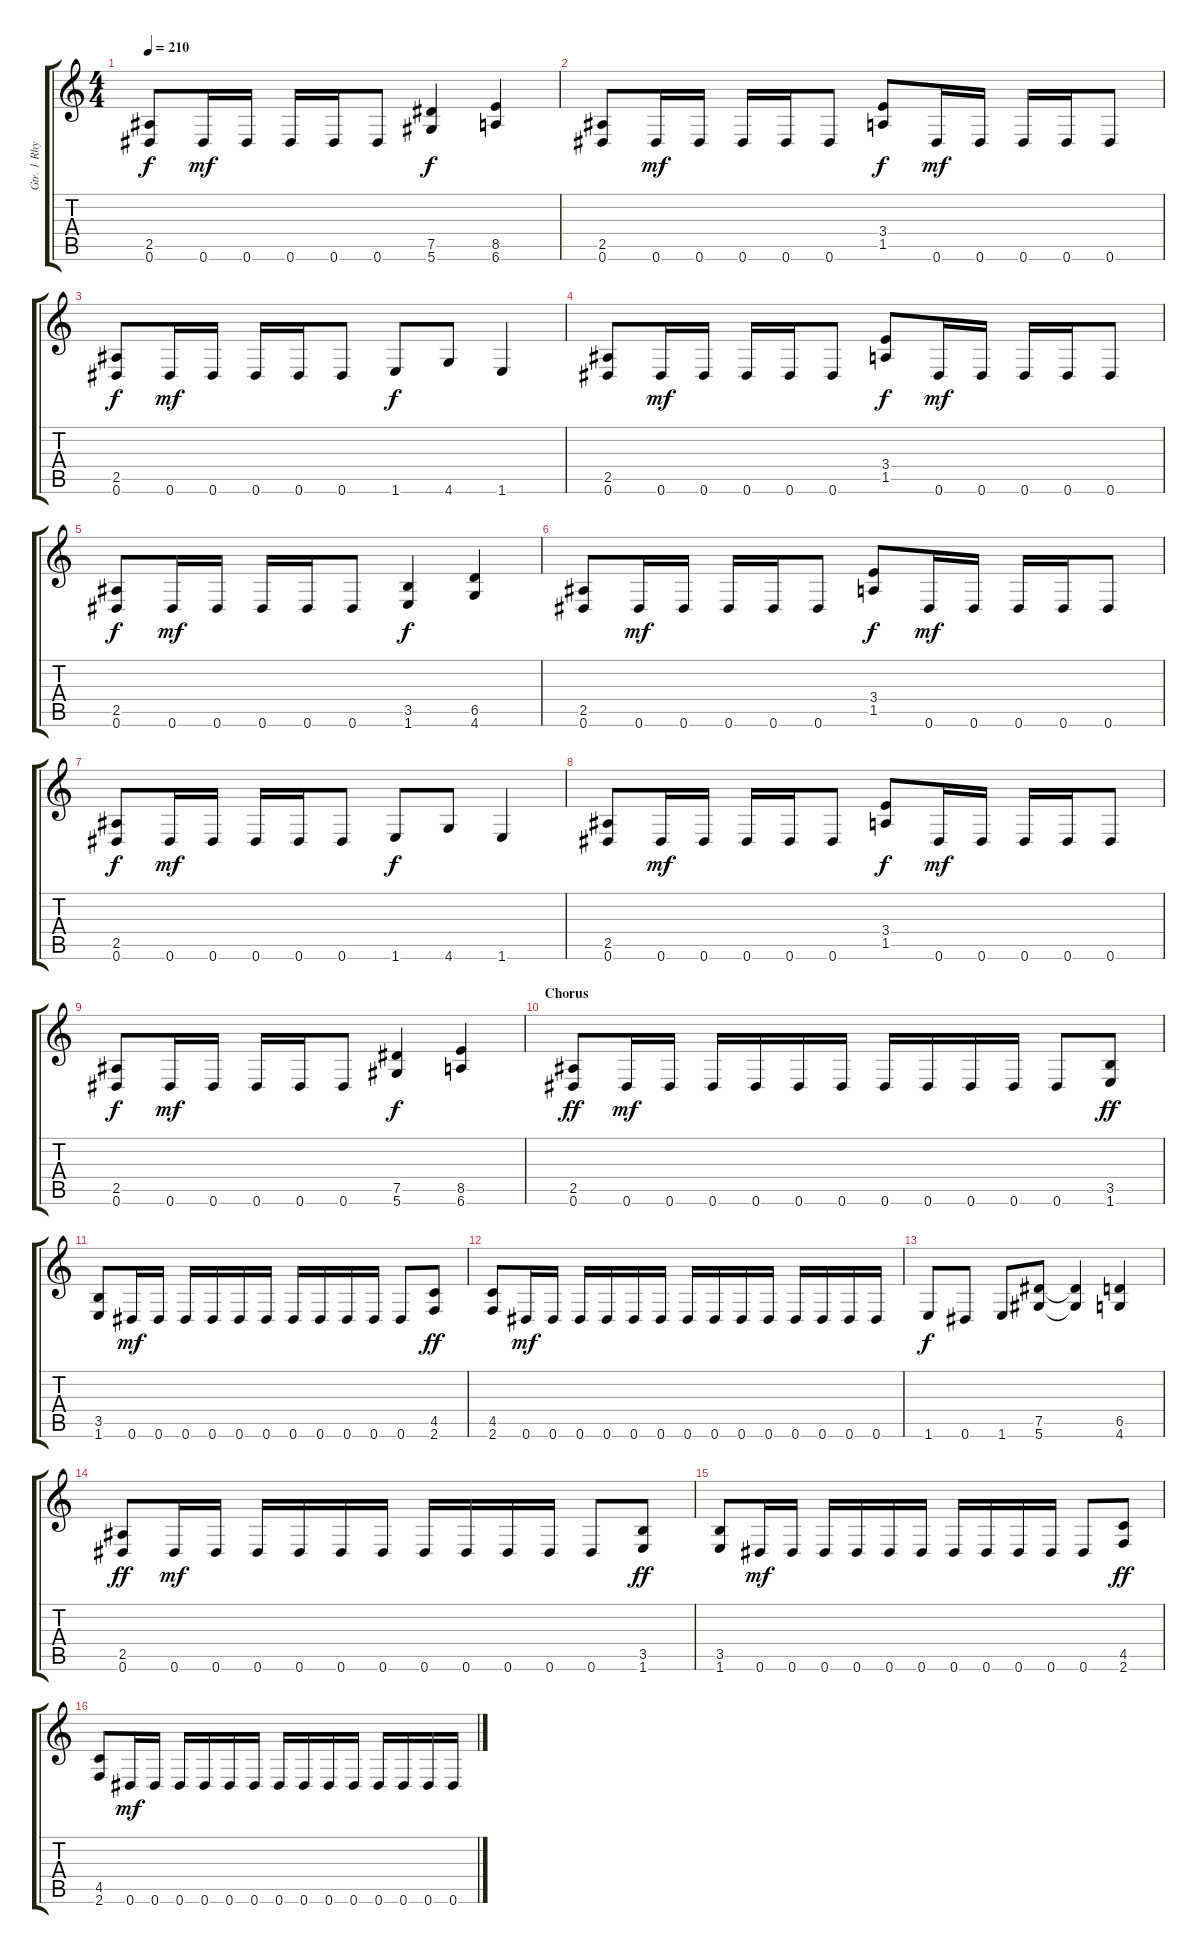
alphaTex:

\track ("Gtr. 1 Rhytm" "Gtr. 1 Rhy") {instrument overdrivenguitar}
\staff {score tabs}
\tuning (Eb4 Bb3 Gb3 Db3 Ab2 Eb2) {hide}
\ts (4 4)
\tempo 210
\clef g2
\ks c
(2.5 0.6).8{dy f} 0.6.16{dy mf} 0.6.16 0.6.16 0.6.16 0.6.8 (7.5 5.6).4{dy f} (8.5 6.6).4 |
(2.5 0.6).8 0.6.16{dy mf} 0.6.16 0.6.16 0.6.16 0.6.8 (3.4 1.5).8{dy f} 0.6.16{dy mf} 0.6.16 0.6.16 0.6.16 0.6.8 |
(2.5 0.6).8{dy f} 0.6.16{dy mf} 0.6.16 0.6.16 0.6.16 0.6.8 1.6.8{dy f} 4.6.8 1.6.4 |
(2.5 0.6).8 0.6.16{dy mf} 0.6.16 0.6.16 0.6.16 0.6.8 (3.4 1.5).8{dy f} 0.6.16{dy mf} 0.6.16 0.6.16 0.6.16 0.6.8 |
(2.5 0.6).8{dy f} 0.6.16{dy mf} 0.6.16 0.6.16 0.6.16 0.6.8 (3.5 1.6).4{dy f} (6.5 4.6).4 |
(2.5 0.6).8 0.6.16{dy mf} 0.6.16 0.6.16 0.6.16 0.6.8 (3.4 1.5).8{dy f} 0.6.16{dy mf} 0.6.16 0.6.16 0.6.16 0.6.8 |
(2.5 0.6).8{dy f} 0.6.16{dy mf} 0.6.16 0.6.16 0.6.16 0.6.8 1.6.8{dy f} 4.6.8 1.6.4 |
(2.5 0.6).8 0.6.16{dy mf} 0.6.16 0.6.16 0.6.16 0.6.8 (3.4 1.5).8{dy f} 0.6.16{dy mf} 0.6.16 0.6.16 0.6.16 0.6.8 |
(2.5 0.6).8{dy f} 0.6.16{dy mf} 0.6.16 0.6.16 0.6.16 0.6.8 (7.5 5.6).4{dy f} (8.5 6.6).4 |
\section ("" "Chorus")
(2.5 0.6).8{dy ff} 0.6.16{dy mf} 0.6.16 0.6.16 0.6.16 0.6.16 0.6.16 0.6.16 0.6.16 0.6.16 0.6.16 0.6.8 (3.5 1.6).8{dy ff} |
(3.5 1.6).8 0.6.16{dy mf} 0.6.16 0.6.16 0.6.16 0.6.16 0.6.16 0.6.16 0.6.16 0.6.16 0.6.16 0.6.8 (4.5 2.6).8{dy ff} |
(4.5 2.6).8 0.6.16{dy mf} 0.6.16 0.6.16 0.6.16 0.6.16 0.6.16 0.6.16 0.6.16 0.6.16 0.6.16 0.6.16 0.6.16 0.6.16 0.6.16 |
1.6.8{dy f} 0.6.8 1.6.8 (7.5 5.6).8 (7.5{t} 5.6{t}).4 (6.5 4.6).4 |
(2.5 0.6).8{dy ff} 0.6.16{dy mf} 0.6.16 0.6.16 0.6.16 0.6.16 0.6.16 0.6.16 0.6.16 0.6.16 0.6.16 0.6.8 (3.5 1.6).8{dy ff} |
(3.5 1.6).8 0.6.16{dy mf} 0.6.16 0.6.16 0.6.16 0.6.16 0.6.16 0.6.16 0.6.16 0.6.16 0.6.16 0.6.8 (4.5 2.6).8{dy ff} |
(4.5 2.6).8 0.6.16{dy mf} 0.6.16 0.6.16 0.6.16 0.6.16 0.6.16 0.6.16 0.6.16 0.6.16 0.6.16 0.6.16 0.6.16 0.6.16 0.6.16
